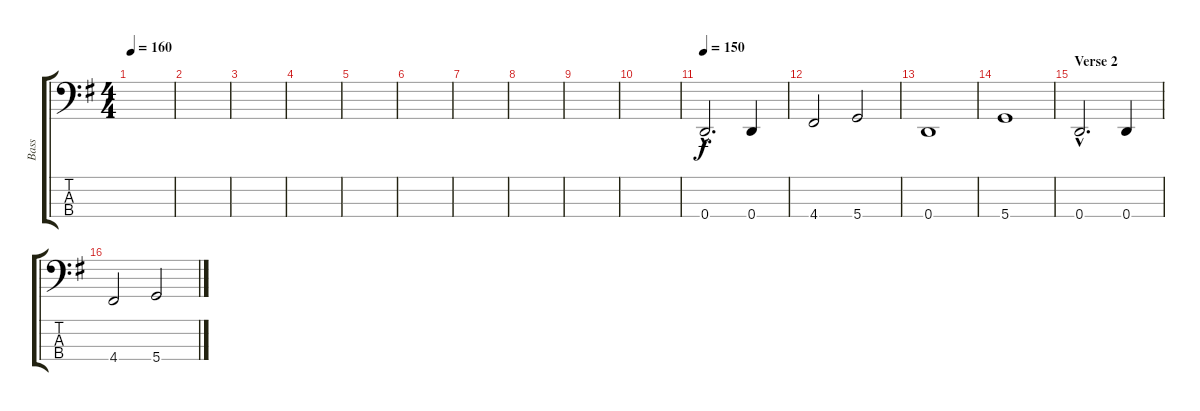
\track ("Bass" "Bass") {instrument electricbasspick}
\staff {score tabs}
\tuning (G2 D2 A1 D1) {hide}
\ts (4 4)
\tempo 160
\clef f4
\ks g
|
|
|
|
|
|
|
|
|
|
\tempo 150
0.4{hac}.2{d} 0.4.4 |
4.4.2 5.4.2 |
0.4.1 |
5.4.1 |
\section ("" "Verse 2")
0.4{hac}.2{d} 0.4.4 |
4.4.2 5.4.2
